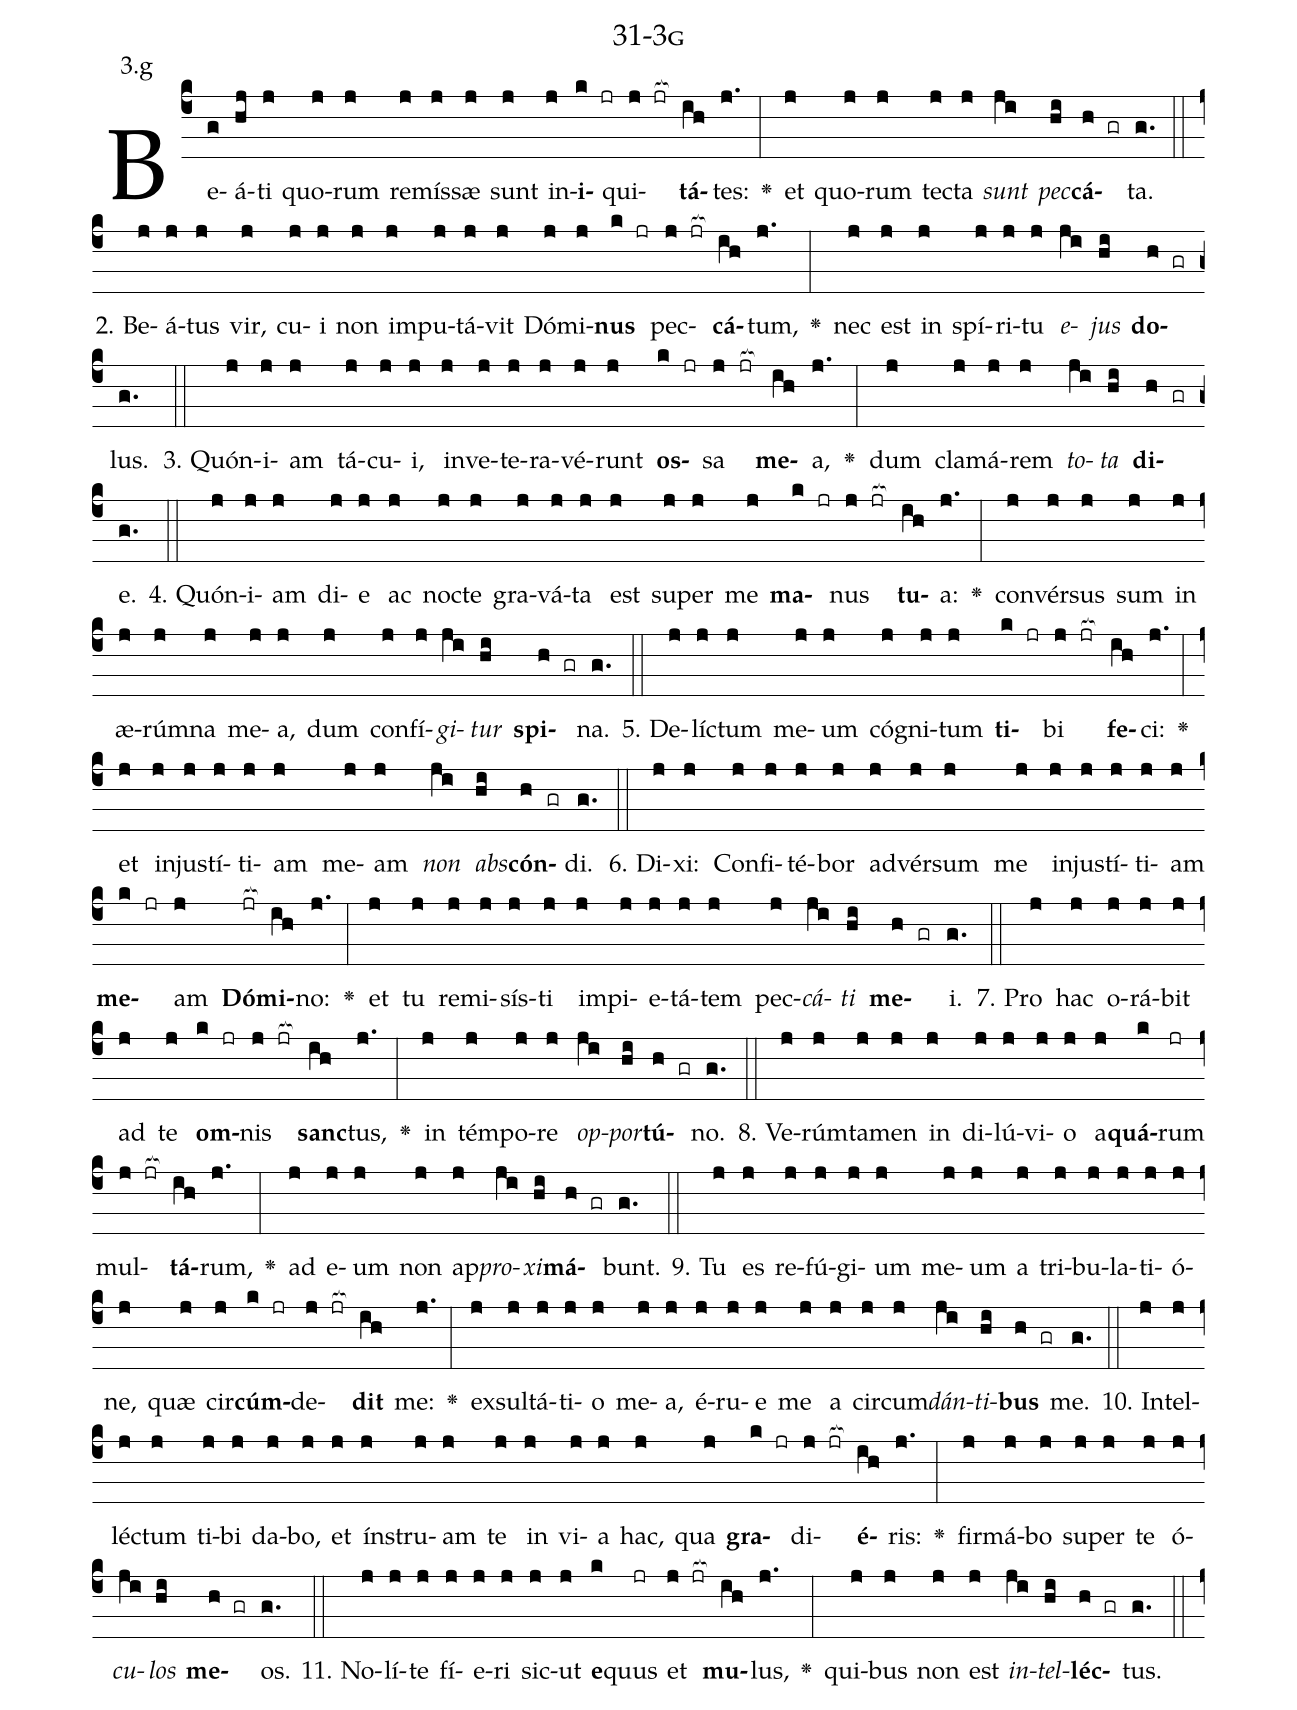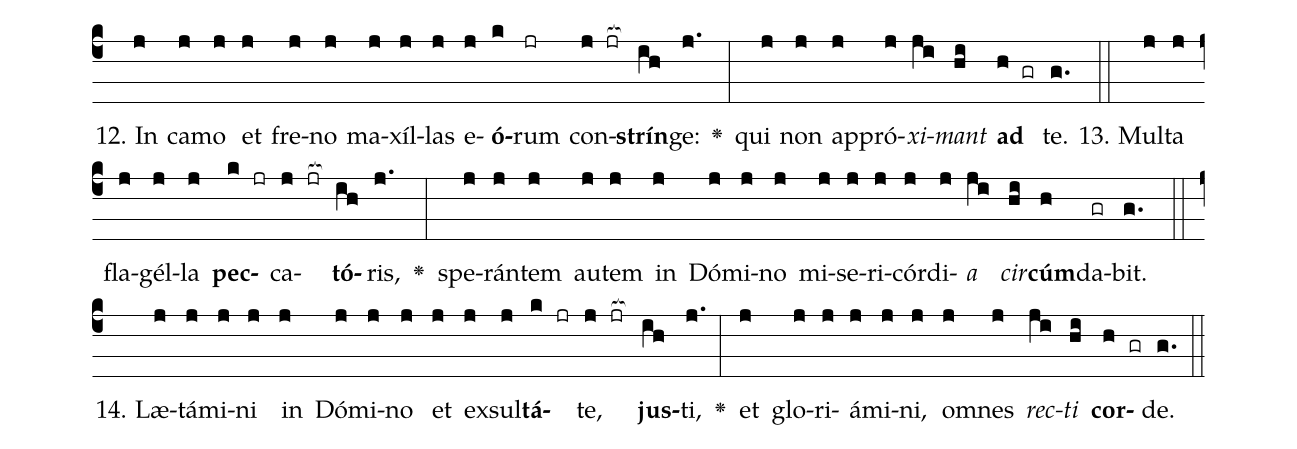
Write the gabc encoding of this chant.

name: 31-3g;
annotation: 3.g;
%%
(c4)Be(g)á(hj)ti(j) quo(j)rum(j) re(j)mís(j)sæ(j) sunt(j) in(j)<b>i</b>(k jr)qui(j jr[ocb:1{])<b>tá</b>(ih[ocb:0}])tes:(j.) <v>\greheightstar</v>(:) et(j) quo(j)rum(j) tec(j)ta(j) <i>sunt</i>(ji) <i>pec</i>(hi)<b>cá</b>(h gr)ta.(g.) (::)
2. Be(j)á(j)tus(j) vir,(j) cu(j)i(j) non(j) im(j)pu(j)tá(j)vit(j) Dó(j)mi(j)<b>nus</b>(k jr) pec(j jr[ocb:1{])<b>cá</b>(ih[ocb:0}])tum,(j.) <v>\greheightstar</v>(:) nec(j) est(j) in(j) spí(j)ri(j)tu(j) <i>e</i>(ji)<i>jus</i>(hi) <b>do</b>(h gr)lus.(g.) (::)
3. Quón(j)i(j)am(j) tá(j)cu(j)i,(j) in(j)ve(j)te(j)ra(j)vé(j)runt(j) <b>os</b>(k jr)sa(j jr[ocb:1{]) <b>me</b>(ih[ocb:0}])a,(j.) <v>\greheightstar</v>(:) dum(j) cla(j)má(j)rem(j) <i>to</i>(ji)<i>ta</i>(hi) <b>di</b>(h gr)e.(g.) (::)
4. Quón(j)i(j)am(j) di(j)e(j) ac(j) noc(j)te(j) gra(j)vá(j)ta(j) est(j) su(j)per(j) me(j) <b>ma</b>(k jr)nus(j jr[ocb:1{]) <b>tu</b>(ih[ocb:0}])a:(j.) <v>\greheightstar</v>(:) con(j)vér(j)sus(j) sum(j) in(j) æ(j)rúm(j)na(j) me(j)a,(j) dum(j) con(j)fí(j)<i>gi</i>(ji)<i>tur</i>(hi) <b>spi</b>(h gr)na.(g.) (::)
5. De(j)líc(j)tum(j) me(j)um(j) có(j)gni(j)tum(j) <b>ti</b>(k jr)bi(j jr[ocb:1{]) <b>fe</b>(ih[ocb:0}])ci:(j.) <v>\greheightstar</v>(:) et(j) in(j)jus(j)tí(j)ti(j)am(j) me(j)am(j) <i>non</i>(ji) <i>abs</i>(hi)<b>cón</b>(h gr)di.(g.) (::)
6. Di(j)xi:(j) Con(j)fi(j)té(j)bor(j) ad(j)vér(j)sum(j) me(j) in(j)jus(j)tí(j)ti(j)am(j) <b>me</b>(k jr)am(j) <b>Dó</b>(jr[ocb:1{])<b>mi</b>(ih[ocb:0}])no:(j.) <v>\greheightstar</v>(:) et(j) tu(j) re(j)mi(j)sís(j)ti(j) im(j)pi(j)e(j)tá(j)tem(j) pec(j)<i>cá</i>(ji)<i>ti</i>(hi) <b>me</b>(h gr)i.(g.) (::)
7. Pro(j) hac(j) o(j)rá(j)bit(j) ad(j) te(j) <b>om</b>(k jr)nis(j jr[ocb:1{]) <b>sanc</b>(ih[ocb:0}])tus,(j.) <v>\greheightstar</v>(:) in(j) tém(j)po(j)re(j) <i>op</i>(ji)<i>por</i>(hi)<b>tú</b>(h gr)no.(g.) (::)
8. Ve(j)rúm(j)ta(j)men(j) in(j) di(j)lú(j)vi(j)o(j) a(j)<b>quá</b>(k)rum(jr) mul(j jr[ocb:1{])<b>tá</b>(ih[ocb:0}])rum,(j.) <v>\greheightstar</v>(:) ad(j) e(j)um(j) non(j) ap(j)<i>pro</i>(ji)<i>xi</i>(hi)<b>má</b>(h gr)bunt.(g.) (::)
9. Tu(j) es(j) re(j)fú(j)gi(j)um(j) me(j)um(j) a(j) tri(j)bu(j)la(j)ti(j)ó(j)ne,(j) quæ(j) cir(j)<b>cúm</b>(k jr)de(j jr[ocb:1{])<b>dit</b>(ih[ocb:0}]) me:(j.) <v>\greheightstar</v>(:) ex(j)sul(j)tá(j)ti(j)o(j) me(j)a,(j) é(j)ru(j)e(j) me(j) a(j) cir(j)cum(j)<i>dán</i>(ji)<i>ti</i>(hi)<b>bus</b>(h gr) me.(g.) (::)
10. In(j)tel(j)léc(j)tum(j) ti(j)bi(j) da(j)bo,(j) et(j) ín(j)stru(j)am(j) te(j) in(j) vi(j)a(j) hac,(j) qua(j) <b>gra</b>(k jr)di(j jr[ocb:1{])<b>é</b>(ih[ocb:0}])ris:(j.) <v>\greheightstar</v>(:) fir(j)má(j)bo(j) su(j)per(j) te(j) ó(j)<i>cu</i>(ji)<i>los</i>(hi) <b>me</b>(h gr)os.(g.) (::)
11. No(j)lí(j)te(j) fí(j)e(j)ri(j) sic(j)ut(j) <b>e</b>(k)quus(jr) et(j jr[ocb:1{]) <b>mu</b>(ih[ocb:0}])lus,(j.) <v>\greheightstar</v>(:) qui(j)bus(j) non(j) est(j) <i>in</i>(ji)<i>tel</i>(hi)<b>léc</b>(h gr)tus.(g.) (::)
12. In(j) ca(j)mo(j) et(j) fre(j)no(j) ma(j)xíl(j)las(j) e(j)<b>ó</b>(k)rum(jr) con(j jr[ocb:1{])<b>strín</b>(ih[ocb:0}])ge:(j.) <v>\greheightstar</v>(:) qui(j) non(j) ap(j)pró(j)<i>xi</i>(ji)<i>mant</i>(hi) <b>ad</b>(h gr) te.(g.) (::)
13. Mul(j)ta(j) fla(j)gél(j)la(j) <b>pec</b>(k jr)ca(j jr[ocb:1{])<b>tó</b>(ih[ocb:0}])ris,(j.) <v>\greheightstar</v>(:) spe(j)rán(j)tem(j) au(j)tem(j) in(j) Dó(j)mi(j)no(j) mi(j)se(j)ri(j)cór(j)di(j)<i>a</i>(ji) <i>cir</i>(hi)<b>cúm</b>(h)da(gr)bit.(g.) (::)
14. Læ(j)tá(j)mi(j)ni(j) in(j) Dó(j)mi(j)no(j) et(j) ex(j)sul(j)<b>tá</b>(k jr)te,(j jr[ocb:1{]) <b>jus</b>(ih[ocb:0}])ti,(j.) <v>\greheightstar</v>(:) et(j) glo(j)ri(j)á(j)mi(j)ni,(j) om(j)nes(j) <i>rec</i>(ji)<i>ti</i>(hi) <b>cor</b>(h gr)de.(g.) (::)
